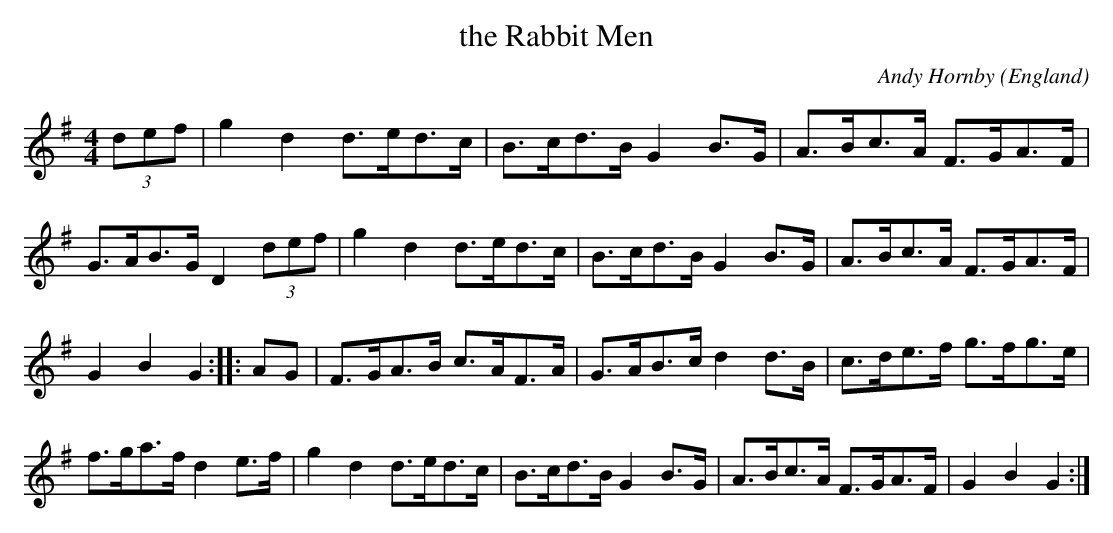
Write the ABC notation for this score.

X:1
T:the Rabbit Men
C:Andy Hornby
M:4/4
O:England
K:G
(3def | g2d2 d>ed>c | B>cd>B G2B>G | \
A>Bc>A F>GA>F | G>AB>G D2 (3def | \
g2d2 d>ed>c | B>cd>B G2B>G | A>Bc>A  F>GA>F | G2B2G2 :: \
AG | F>GA>B c>AF>A | G>AB>c d2d>B | c>de>f g>fg>e | \
f>ga>f d2e>f | g2d2 d>ed>c | B>cd>B G2B>G | \
A>Bc>A F>GA>F | G2B2G2 :|
